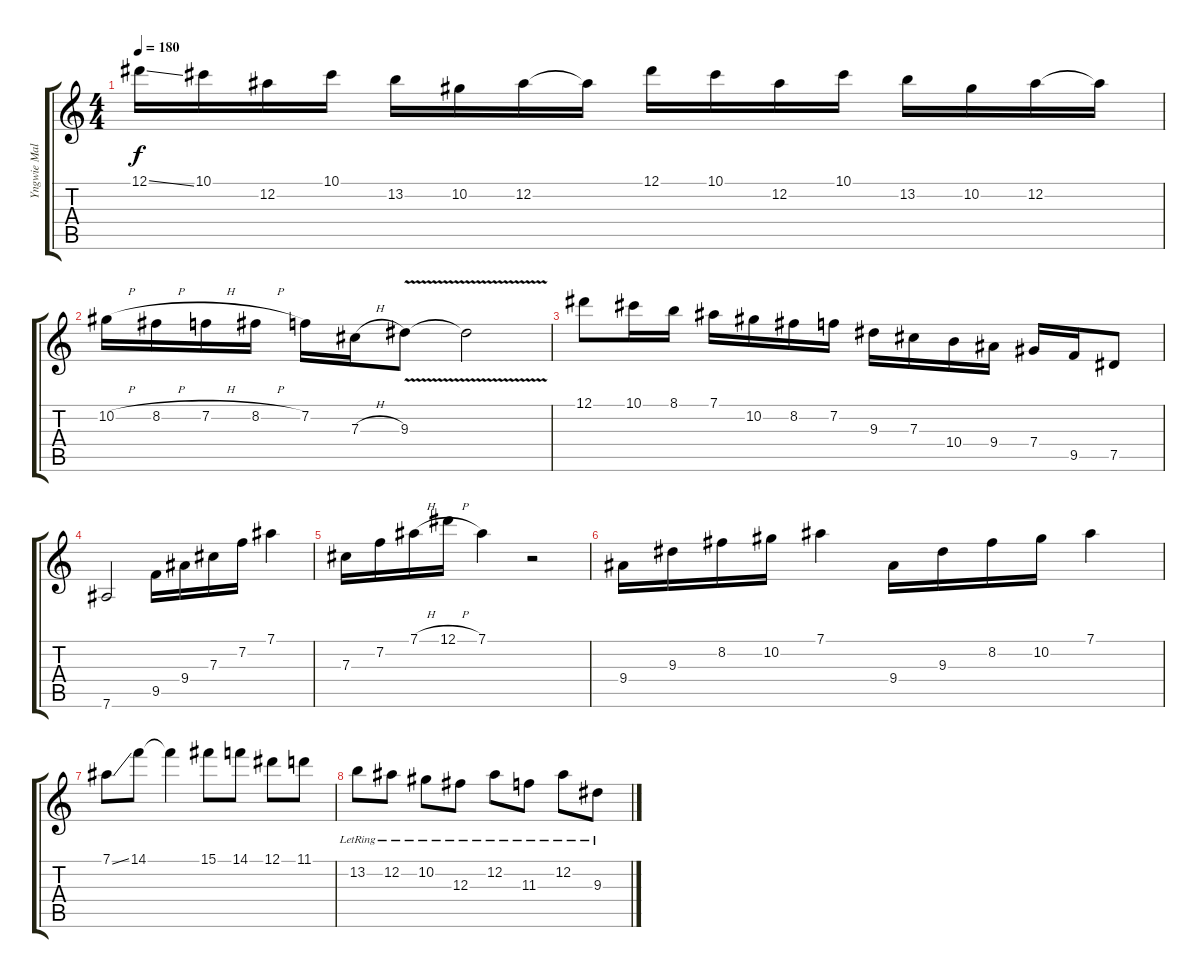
\track ("Yngwie Malmsteen" "Yngwie Mal") {instrument acousticguitarnylon}
\staff {score tabs}
\tuning (Eb4 Bb3 Gb3 Db3 Ab2 Eb2) {hide}
\ts (4 4)
\tempo 180
\clef g2
\ks c
12.1{ss}.16{dy f} 10.1.16 12.2.16 10.1.16 13.2.16 10.2.16 12.2.16 12.2{t}.16 12.1.16 10.1.16 12.2.16 10.1.16 13.2.16 10.2.16 12.2.16 12.2{t}.16 |
10.2{h}.16 8.2{h}.16 7.2{h}.16 8.2{h}.16 7.2.16 7.3{h}.16 9.3{v}.8 9.3{t}.2 |
12.1.8 10.1.16 8.1.16 7.1.16 10.2.16 8.2.16 7.2.16 9.3.16 7.3.16 10.4.16 9.4.16 7.4.16 9.5.16 7.5.8 |
7.6.2 9.5.16 9.4.16 7.3.16 7.2.16 7.1.4 |
7.3.16 7.2.16 7.1{h}.16 12.1{h}.16 7.1.4 r.2 |
9.4.16 9.3.16 8.2.16 10.2.16 7.1.4 9.4.16 9.3.16 8.2.16 10.2.16 7.1.4 |
7.1{ss}.8 14.1.8 14.1{t}.4 15.1.8 14.1.8 12.1.8 11.1.8 |
13.2{lr}.8 12.2{lr}.8 10.2{lr}.8 12.3{lr}.8 12.2{lr}.8 11.3{lr}.8 12.2{lr}.8 9.3{lr}.8
